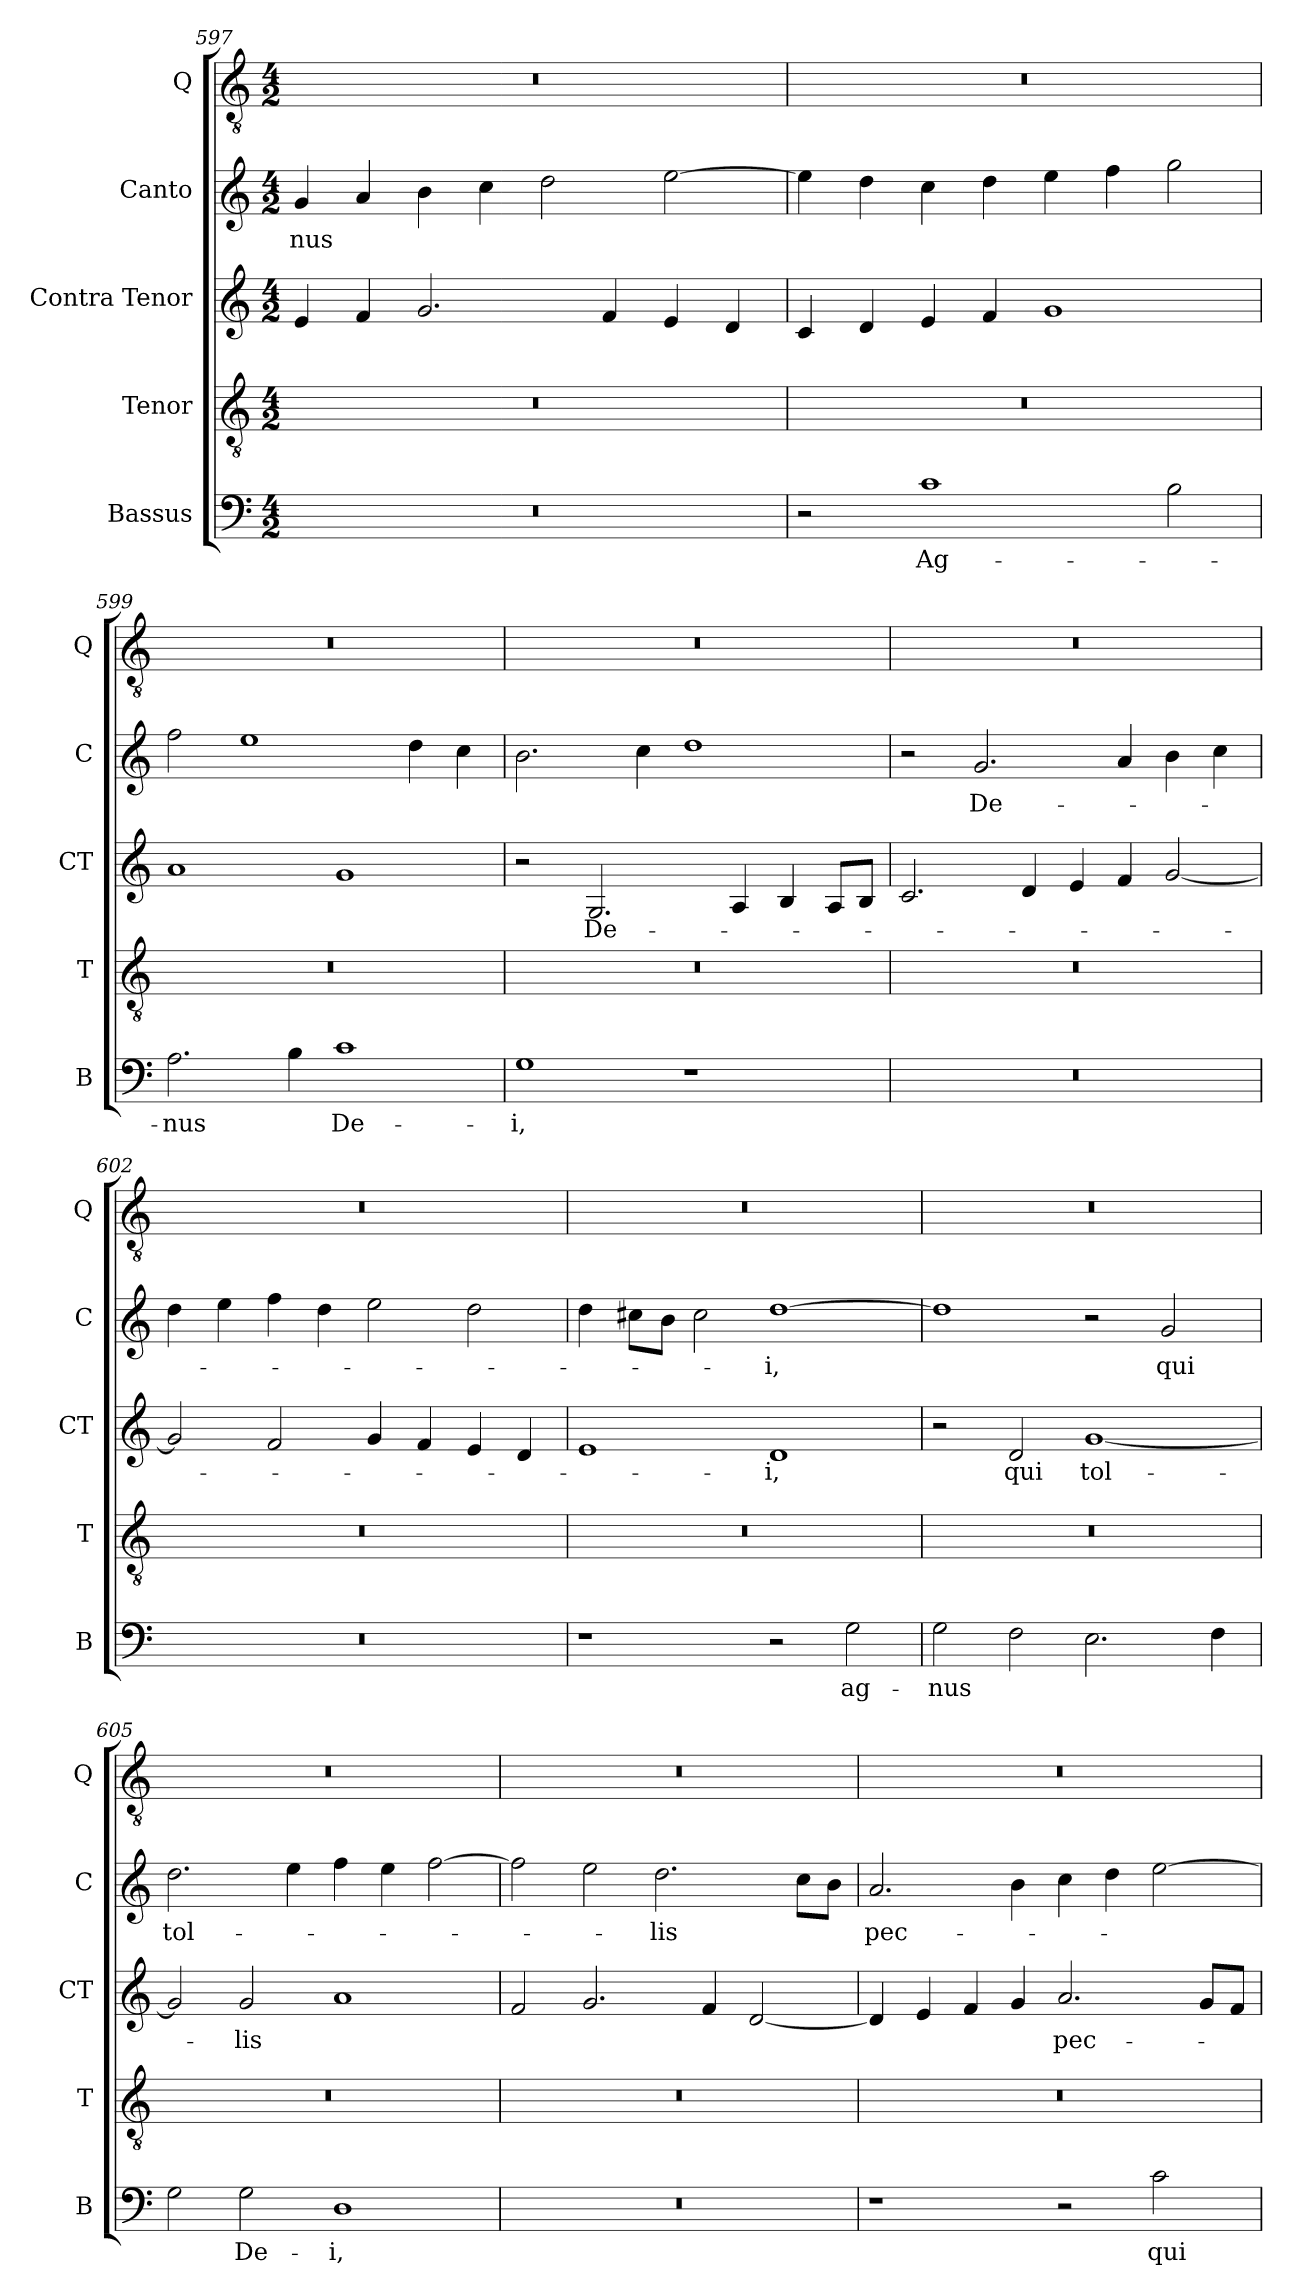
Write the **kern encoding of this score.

**kern	**text	**kern	**kern	**text	**kern	**text	**kern
*part5	*part5	*part4	*part3	*part3	*part2	*part2	*part1
*staff5	*staff5	*staff4	*staff3	*staff3	*staff2	*staff2	*staff1
*I"Bassus	*	*I"Tenor	*I"Contra Tenor	*	*I"Canto	*	*I"Q
*I'B	*	*I'T	*I'CT	*	*I'C	*	*I'Q
*clefF4	*	*clefGv2	*clefG2	*	*clefG2	*	*clefGv2
*k[]	*	*k[]	*k[]	*	*k[]	*	*k[]
*C:	*	*C:	*C:	*	*C:	*	*C:
*M4/2	*	*M4/2	*M4/2	*	*M4/2	*	*M4/2
=597	=597	=597	=597	=597	=597	=597	=597
!	!	!	!	!	!	!LO:LY:b	!
0r	.	0r	4e/	.	4g/	-nus	0r
.	.	.	4f/	.	4a/	.	.
.	.	.	2.g/	.	4b\	.	.
.	.	.	.	.	4cc\	.	.
.	.	.	.	.	2dd\	.	.
.	.	.	4f/	.	.	.	.
.	.	.	4e/	.	[2ee\	.	.
.	.	.	4d/	.	.	.	.
=598	=598	=598	=598	=598	=598	=598	=598
2r	.	0r	4c/	.	4ee\]	.	0r
.	.	.	4d/	.	4dd\	.	.
!	!LO:LY:b	!	!	!	!	!	!
1c	Ag-	.	4e/	.	4cc\	.	.
.	.	.	4f/	.	4dd\	.	.
.	.	.	1g	.	4ee\	.	.
.	.	.	.	.	4ff\	.	.
2B\	.	.	.	.	2gg\	.	.
=599	=599	=599	=599	=599	=599	=599	=599
!	!LO:LY:b	!	!	!	!	!	!
2.A\	-nus	0r	1a	.	2ff\	.	0r
.	.	.	.	.	1ee	.	.
4B\	.	.	.	.	.	.	.
!	!LO:LY:b	!	!	!	!	!	!
1c	De-	.	1g	.	.	.	.
.	.	.	.	.	4dd\	.	.
.	.	.	.	.	4cc\	.	.
=600	=600	=600	=600	=600	=600	=600	=600
!	!LO:LY:b	!	!	!	!	!	!
1G	-i,	0r	2r	.	2.b\	.	0r
!	!	!	!	!LO:LY:b	!	!	!
.	.	.	2.G/	De-	.	.	.
.	.	.	.	.	4cc\	.	.
1r	.	.	.	.	1dd	.	.
.	.	.	4A/	.	.	.	.
.	.	.	4B/	.	.	.	.
.	.	.	8A/L	.	.	.	.
.	.	.	8B/J	.	.	.	.
!!LO:LB:g=z
=601	=601	=601	=601	=601	=601	=601	=601
0r	.	0r	2.c/	.	2r	.	0r
!	!	!	!	!	!	!LO:LY:b	!
.	.	.	.	.	2.g/	De-	.
.	.	.	4d/	.	.	.	.
.	.	.	4e/	.	.	.	.
.	.	.	4f/	.	4a/	.	.
.	.	.	[2g/	.	4b\	.	.
.	.	.	.	.	4cc\	.	.
=602	=602	=602	=602	=602	=602	=602	=602
0r	.	0r	2g/]	.	4dd\	.	0r
.	.	.	.	.	4ee\	.	.
.	.	.	2f/	.	4ff\	.	.
.	.	.	.	.	4dd\	.	.
.	.	.	4g/	.	2ee\	.	.
.	.	.	4f/	.	.	.	.
.	.	.	4e/	.	2dd\	.	.
.	.	.	4d/	.	.	.	.
=603	=603	=603	=603	=603	=603	=603	=603
1r	.	0r	1e	.	4dd\	.	0r
.	.	.	.	.	8cc#X\L	.	.
.	.	.	.	.	8b\J	.	.
.	.	.	.	.	2cc#\	.	.
!	!	!	!	!LO:LY:b	!	!	!
!	!	!	!	!	!	!LO:LY:b	!
2r	.	.	1d	-i,	[1dd	-i,	.
!	!LO:LY:b	!	!	!	!	!	!
2G\	ag-	.	.	.	.	.	.
=604	=604	=604	=604	=604	=604	=604	=604
!	!LO:LY:b	!	!	!	!	!	!
2G\	-nus	0r	2r	.	1dd]	.	0r
!	!	!	!	!LO:LY:b	!	!	!
2F\	.	.	2d/	qui	.	.	.
!	!	!	!	!LO:LY:b	!	!	!
2.E\	.	.	[1g	tol-	2r	.	.
!	!	!	!	!	!	!LO:LY:b	!
.	.	.	.	.	2g/	qui	.
4F\	.	.	.	.	.	.	.
=605	=605	=605	=605	=605	=605	=605	=605
!	!	!	!	!	!	!LO:LY:b	!
2G\	.	0r	2g/]	.	2.dd\	tol-	0r
!	!LO:LY:b	!	!	!	!	!	!
!	!	!	!	!LO:LY:b	!	!	!
2G\	De-	.	2g/	-lis	.	.	.
.	.	.	.	.	4ee\	.	.
!	!LO:LY:b	!	!	!	!	!	!
1D	-i,	.	1a	.	4ff\	.	.
.	.	.	.	.	4ee\	.	.
.	.	.	.	.	[2ff\	.	.
!!LO:LB:g=z
=606	=606	=606	=606	=606	=606	=606	=606
0r	.	0r	2f/	.	2ff\]	.	0r
.	.	.	2.g/	.	2ee\	.	.
!	!	!	!	!	!	!LO:LY:b	!
.	.	.	.	.	2.dd\	-lis	.
.	.	.	4f/	.	.	.	.
.	.	.	[2d/	.	.	.	.
.	.	.	.	.	8cc\L	.	.
.	.	.	.	.	8b\J	.	.
=607	=607	=607	=607	=607	=607	=607	=607
!	!	!	!	!	!	!LO:LY:b	!
1r	.	0r	4d/]	.	2.a/	pec-	0r
.	.	.	4e/	.	.	.	.
.	.	.	4f/	.	.	.	.
.	.	.	4g/	.	4b\	.	.
!	!	!	!	!LO:LY:b	!	!	!
2r	.	.	2.a/	pec-	4cc\	.	.
.	.	.	.	.	4dd\	.	.
!	!LO:LY:b	!	!	!	!	!	!
2c\	qui	.	.	.	[2ee\	.	.
.	.	.	8g/L	.	.	.	.
.	.	.	8f/J	.	.	.	.
=	=	=	=	=	=	=	=
*-	*-	*-	*-	*-	*-	*-	*-
